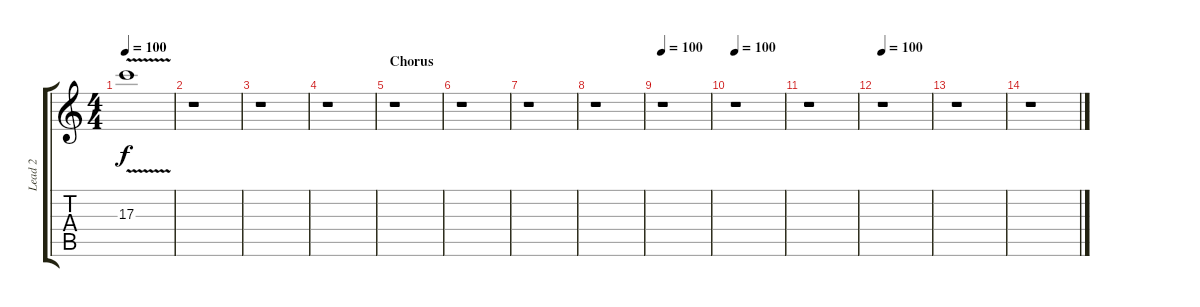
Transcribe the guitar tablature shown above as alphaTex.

\track ("Lead 2" "Lead 2") {instrument distortionguitar}
\staff {score tabs}
\tuning (E4 B3 G3 D3 A2 E2) {hide}
\ts (4 4)
\section ("" "")
\tempo 100
\clef g2
\ks c
17.3{v}.1{dy f} |
r.1 |
r.1 |
r.1 |
\section ("" "Chorus")
r.1 |
r.1 |
r.1 |
r.1 |
\section ("" "")
\tempo 100
r.1 |
\tempo 100
r.1 |
r.1 |
\tempo 100
r.1 |
r.1 |
r.1
